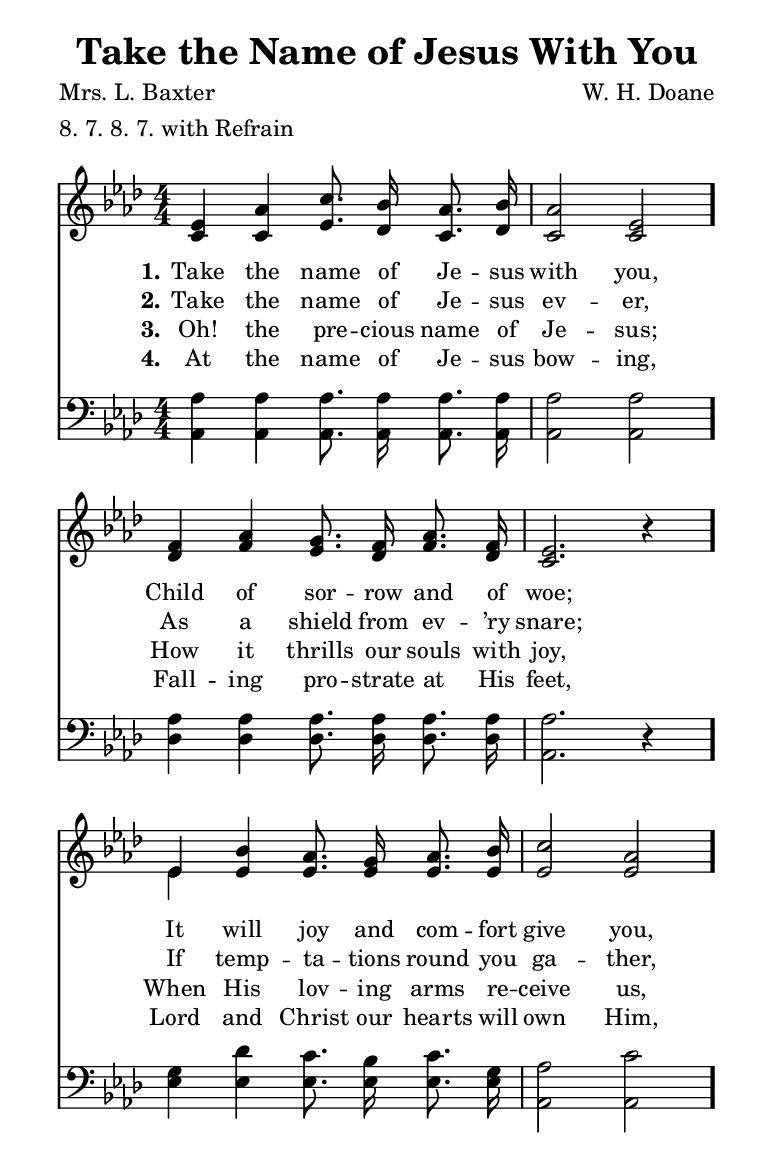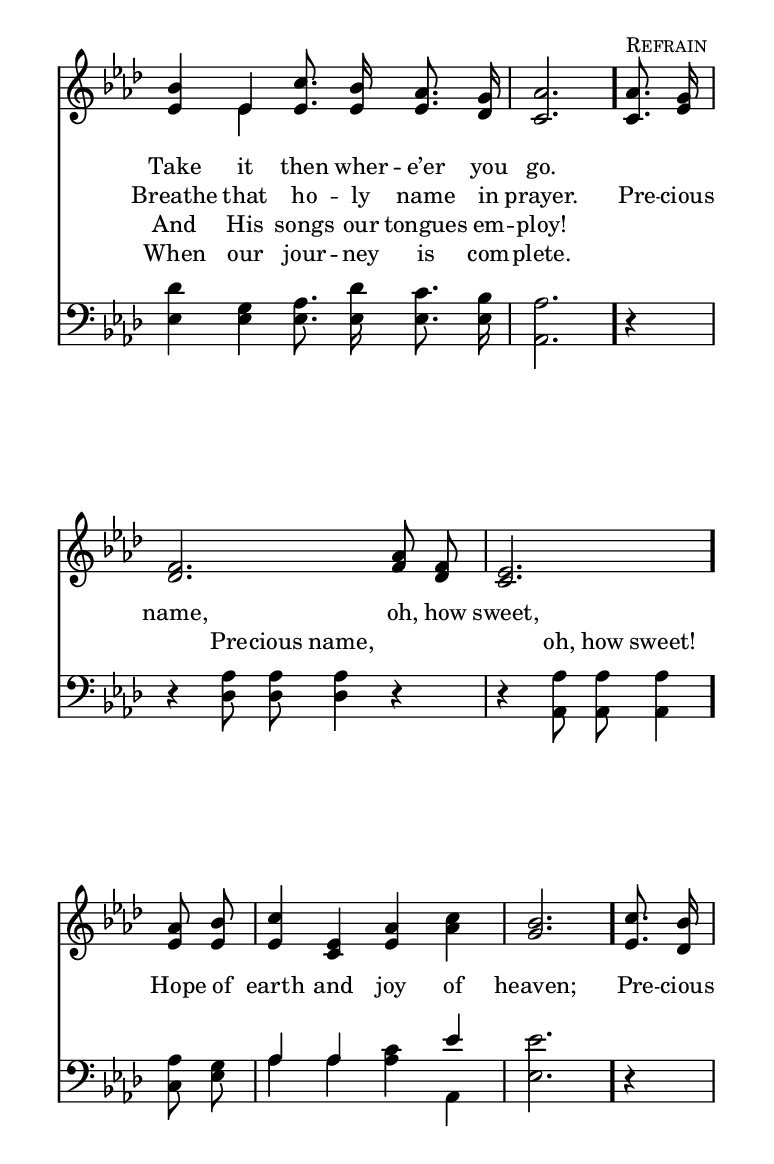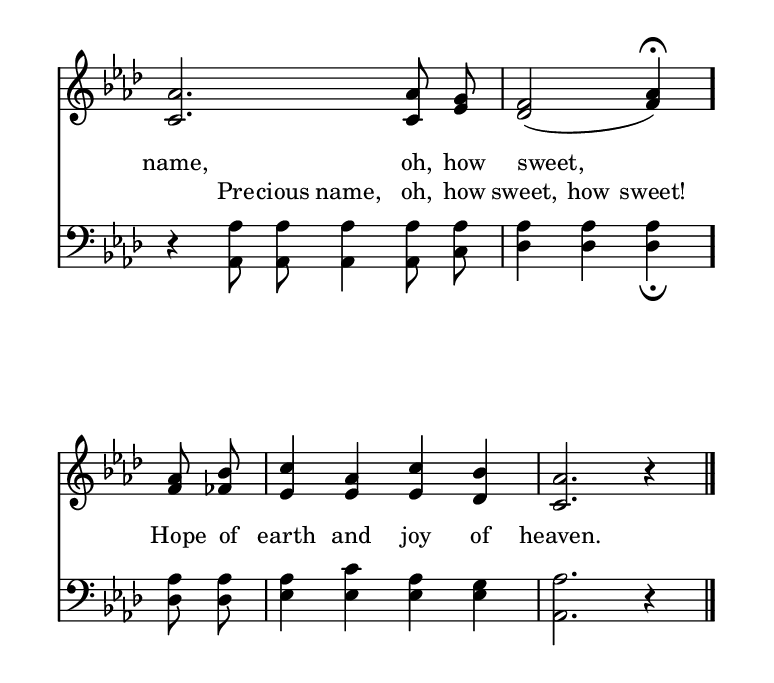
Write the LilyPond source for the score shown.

\include "common/global.ily"
\paper {
  \include "common/paper.ily"
}

\header{
  hymnnumber = "194"
  title = "Take the Name of Jesus With You"
  tunename = ""
  meter = "8. 7. 8. 7. with Refrain"
  poet = "Mrs. L. Baxter"
  composer = "W. H. Doane"
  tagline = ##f
}

ta = { \tempo 4=80 }
tb = { \tempo 4=40 }

global = {
  \include "common/overrides.ily"
  \override Staff.TimeSignature.style = #'numbered % original has `c`
  \time 4/4
  \override Score.MetronomeMark.transparent = ##t % hide all fermata changes too
  \ta
  \key aes \major
  \autoBeamOff
}

patternA = { c4 c c8. c16 c8. c16 | c2 c }
patternB = { c4 c c8. c16 c8. c16 | c2. }

notesSoprano = {
\global
\relative c' {

  ees4 aes c8. bes16 aes8. bes16 | aes2 ees
  \changePitch \patternB { f aes g f aes f | ees } r4
  \changePitch \patternA { ees bes' aes g aes bes | c aes }
  \changePitch \patternB { bes ees, c' bes aes g | aes }

  << s^\markup { \small \caps "Refrain" }
  { aes8. g16 | f2. aes8 f | ees2. } >>
  aes8 bes | c4 ees, aes c | bes2.
  c8. bes16 | aes2. aes8 g | f2( \tb aes4) \fermata \ta
  aes8 bes | c4 aes c bes | aes2. r4

  \bar "|."

}
}

notesAlto = {
\global
\relative e' {

  \changePitch \patternA { c c ees des c des | c c }
  \changePitch \patternB { des f ees des f des | c } r4
  \changePitch \patternA { ees ees ees ees ees ees | ees ees }
  \changePitch \patternB { ees ees ees ees ees des | c }

  c8. ees16 | des2. f8 des | c2.
  ees8 ees | ees4 c ees aes | g2.
  ees8. des16 | c2. c8 ees | des2( f4)
  f8 fes | ees4 ees ees des | c2. r4

}
}

notesTenor = {
\global
\relative a {

  \changePitch \patternA { aes aes aes aes aes aes | aes aes }
  \changePitch \patternB { aes aes aes aes aes aes | aes } r4
  \changePitch \patternA { g des' c bes c g | aes c }
  \changePitch \patternB { des g, aes des c bes | aes }

  r4 | r4 aes8 aes aes4 r4 | r4 aes8 aes aes4
  aes8 g | aes4 aes c ees | ees2.
  r4 | r4 aes,8 aes aes4 aes8 aes | aes4 aes aes
  aes8 aes | aes4 c aes g | aes2. r4

}
}

notesBass = {
\global
\relative f, {

  \changePitch \patternA { aes aes aes aes aes aes | aes aes }
  \changePitch \patternB { des des des des des des | aes } r4
  \changePitch \patternA { ees' ees ees ees ees ees | aes, aes }
  \changePitch \patternB { ees' ees ees ees ees ees | aes, }

  r4 | r4 des8 des des4 r4 | r4 aes8 aes aes4
  c8 ees | aes4 aes aes aes, | ees'2.
  r4 | r4 aes,8 aes aes4 aes8 c | des4 des des_\fermata
  des8 des | ees4 ees ees ees | aes,2. r4

}
}

Refrain = \lyricmode {

Pre -- cious name, oh, how sweet, \bar "."
Hope of earth and joy of heaven; \bar "."
Pre -- cious name, oh, how sweet, \bar "."
Hope of earth and joy of heaven. \bar "."

}

wordsA = \lyricmode {
\set stanza = "1."

Take the name of Je -- sus with you, \bar "."
Child of sor -- row and of woe; \bar "."
It will joy and com -- fort give you, \bar "."
Take it then wher -- e’er you go. \bar "."

}

wordsB = \lyricmode {
\set stanza = "2."

Take the name of Je -- sus ev -- er,
As a shield from ev -- ’ry snare;
If temp -- ta -- tions round you ga -- ther,
Breathe that ho -- ly name in prayer.

\Refrain

}

wordsC = \lyricmode {
\set stanza = "3."

Oh! the pre -- cious name of Je -- sus;
How it thrills our souls with joy,
When His lov -- ing arms re -- ceive us,
And His songs our tongues em -- ploy!

}

wordsD = \lyricmode {
\set stanza = "4."

At the name of Je -- sus bow -- ing,
Fall -- ing pro -- strate at His feet,
Lord and Christ our hearts will own Him,
When our jour -- ney is com -- plete.

}

underWords = \lyricmode {

{ \repeat unfold 30 \skip 4 }
Pre -- cious name, oh, how sweet!
{ \repeat unfold 7 \skip 4 }
Pre -- cious name, oh, how sweet, how sweet!

}

\score {
  \context ChoirStaff <<
    \context Staff = upper <<
      \set Staff.autoBeaming = ##f
      \set ChoirStaff.systemStartDelimiter = #'SystemStartBar
      \set ChoirStaff.printPartCombineTexts = ##f
      \partcombine #'(2 . 9) \notesSoprano \notesAlto
      \context NullVoice = sopranos { \voiceOne << \notesSoprano >> }
      \context NullVoice = altos { \voiceTwo << \notesAlto >> }
      \context Lyrics = one   \lyricsto sopranos \wordsA
      \context Lyrics = two   \lyricsto sopranos \wordsB
      \context Lyrics = three \lyricsto sopranos \wordsC
      \context Lyrics = four  \lyricsto sopranos \wordsD
    >>
    \context Staff = men <<
      \set Staff.autoBeaming = ##f
      \clef bass
      \set ChoirStaff.printPartCombineTexts = ##f
      \partcombine #'(2 . 9) \notesTenor \notesBass
      \context NullVoice = tenors { \voiceOne << \notesTenor >> }
      \context NullVoice = basses { \voiceTwo << \notesBass >> }
    >>
    \context Lyrics = three \lyricsto tenors \underWords
  >>
  \layout {
    \include "common/layout.ily"
  }
  \midi{
    \include "common/midi.ily"
  }
}

\version "2.19.49"  % necessary for upgrading to future LilyPond versions.

% vi:set et ts=2 sw=2 ai nocindent syntax=lilypond:
